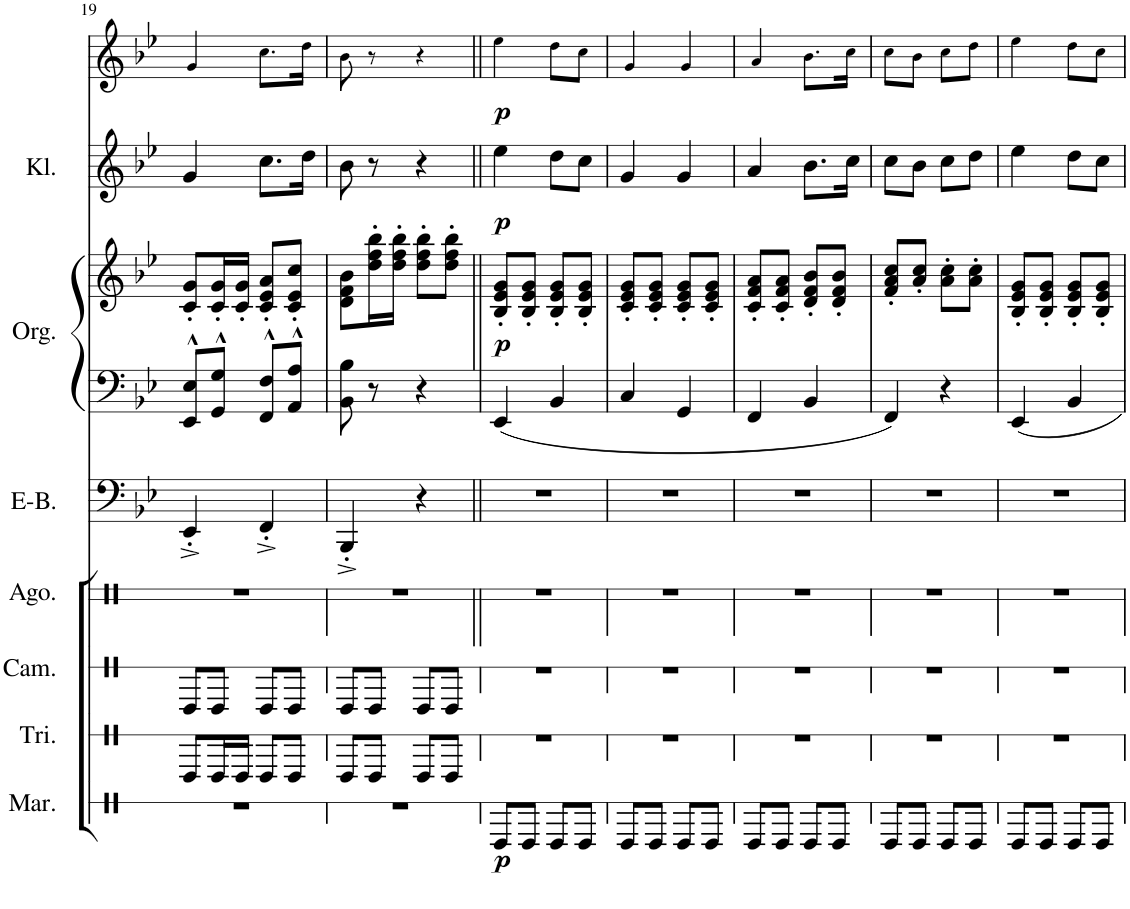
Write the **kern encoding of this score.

**kern	**dynam	**kern	**kern	**kern	**kern	**kern	**kern	**dynam	**kern	**dynam	**kern	**dynam
*part8	*part8	*part7	*part6	*part5	*part4	*part3	*part3	*part3	*part2	*part2	*part1	*part1
*staff9	*staff9	*staff8	*staff7	*staff6	*staff5	*staff4	*staff3	*staff3/4	*staff2	*staff2	*staff1	*staff1
*I"Maracas	*	*I"Triangel	*I"Campana/Cowbell	*I"Agogo	*I"E-Bass	*I"Orgel	*	*	*I"Klarinette	*	*I"[Voice]	*
*I'Mar.	*	*I'Tri.	*I'Cam.	*I'Ago.	*I'E-B.	*I'Org.	*	*	*I'Kl.	*	*I'V	*
!!LO:PB:g=z
*clefX	*	*clefX	*clefX	*clefX	*clefF4	*clefF4	*clefG2	*	*clefG2	*	*clefG2	*
*	*	*	*	*	*	*	*	*	*Trd1c2	*	*	*
*k[]	*	*k[]	*k[]	*k[]	*k[b-e-]	*k[b-e-]	*k[b-e-]	*	*k[b-e-]	*	*k[b-e-]	*
*	*	*	*	*	*B-:	*B-:	*B-:	*	*B-:	*	*B-:	*
*M2/4	*	*M2/4	*M2/4	*M2/4	*M2/4	*M2/4	*M2/4	*	*M2/4	*	*M2/4	*
=19	=19	=19	=19	=19	=19	=19	=19	=19	=19	=19	=19	=19
2r	.	8e/L	8e/L	2r	4EE-'^/	8EE-/^^ 8E-/^^L	8c/' 8g/'L	.	4g/	.	4g!/	.
.	.	16e/L	8e/J	.	.	8GG/^^ 8G/^^J	16c/' 16g/'L	.	.	.	.	.
.	.	16e/JJ	.	.	.	.	16c/' 16g/'JJ	.	.	.	.	.
.	.	8e/L	8e/L	.	4FF'^/	8FF/^^ 8F/^^L	8c/' 8e-/' 8a/'L	.	8.cc\L	.	8.cc!\L	.
.	.	8e/J	8e/J	.	.	8AA/^^ 8A/^^J	8c/' 8e-/' 8cc/'J	.	.	.	.	.
.	.	.	.	.	.	.	.	.	16dd\Jk	.	16dd!\Jk	.
=20	=20	=20	=20	=20	=20	=20	=20	=20	=20	=20	=20	=20
2r	.	8e/L	8e/L	2r	4BBB-'^/	8BB-\ 8B-\	8d\ 8f\ 8b-\L	.	8b-\	.	8b-!\	.
.	.	8e/J	8e/J	.	.	8r	16dd\' 16ff\' 16bb-\'L	.	8r	.	8r	.
.	.	.	.	.	.	.	16dd\' 16ff\' 16bb-\'JJ	.	.	.	.	.
.	.	8e/L	8e/L	.	4r	4r	8dd\' 8ff\' 8bb-\'L	.	4r	.	4r	.
.	.	8e/J	8e/J	.	.	.	8dd\' 8ff\' 8bb-\'J	.	.	.	.	.
=21||	=21||	=21||	=21||	=21||	=21||	=21||	=21||	=21||	=21||	=21||	=21||	=21||
!	!LO:DY:b	!	!	!	!	!	!	!LO:DY:b	!	!LO:DY:b	!	!LO:DY:b
8e/L	p	2r	2r	2r	2r	4EE-/	8B-/' 8e-/' 8g/'L	p	4ee-\	p	4ee-!\	p
8e/J	.	.	.	.	.	.	8B-/' 8e-/' 8g/'J	.	.	.	.	.
8e/L	.	.	.	.	.	4BB-/	8B-/' 8e-/' 8g/'L	.	8dd\L	.	8dd!\L	.
8e/J	.	.	.	.	.	.	8B-/' 8e-/' 8g/'J	.	8cc\J	.	8cc!\J	.
=22	=22	=22	=22	=22	=22	=22	=22	=22	=22	=22	=22	=22
8e/L	.	2r	2r	2r	2r	4C/	8c/' 8e-/' 8g/'L	.	4g/	.	4g!/	.
8e/J	.	.	.	.	.	.	8c/' 8e-/' 8g/'J	.	.	.	.	.
8e/L	.	.	.	.	.	4GG/	8c/' 8e-/' 8g/'L	.	4g/	.	4g!/	.
8e/J	.	.	.	.	.	.	8c/' 8e-/' 8g/'J	.	.	.	.	.
=23	=23	=23	=23	=23	=23	=23	=23	=23	=23	=23	=23	=23
8e/L	.	2r	2r	2r	2r	4FF/	8c/' 8f/' 8a/'L	.	4a/	.	4a!/	.
8e/J	.	.	.	.	.	.	8c/' 8f/' 8a/'J	.	.	.	.	.
8e/L	.	.	.	.	.	4BB-/	8d/' 8f/' 8b-/'L	.	8.b-\L	.	8.b-!\L	.
8e/J	.	.	.	.	.	.	8d/' 8f/' 8b-/'J	.	.	.	.	.
.	.	.	.	.	.	.	.	.	16cc\Jk	.	16cc!\Jk	.
=24	=24	=24	=24	=24	=24	=24	=24	=24	=24	=24	=24	=24
8e/L	.	2r	2r	2r	2r	4FF/	8f/' 8a/' 8cc/'L	.	8cc\L	.	8cc!\L	.
8e/J	.	.	.	.	.	.	8a/' 8cc/'J	.	8b-\J	.	8b-!\J	.
8e/L	.	.	.	.	.	4r	8a\' 8cc\'L	.	8cc\L	.	8cc!\L	.
8e/J	.	.	.	.	.	.	8a\' 8cc\'J	.	8dd\J	.	8dd!\J	.
=25	=25	=25	=25	=25	=25	=25	=25	=25	=25	=25	=25	=25
8e/L	.	2r	2r	2r	2r	4EE-/	8B-/' 8e-/' 8g/'L	.	4ee-\	.	4ee-!\	.
8e/J	.	.	.	.	.	.	8B-/' 8e-/' 8g/'J	.	.	.	.	.
8e/L	.	.	.	.	.	4BB-/	8B-/' 8e-/' 8g/'L	.	8dd\L	.	8dd!\L	.
8e/J	.	.	.	.	.	.	8B-/' 8e-/' 8g/'J	.	8cc\J	.	8cc!\J	.
=	=	=	=	=	=	=	=	=	=	=	=	=
*-	*-	*-	*-	*-	*-	*-	*-	*-	*-	*-	*-	*-
